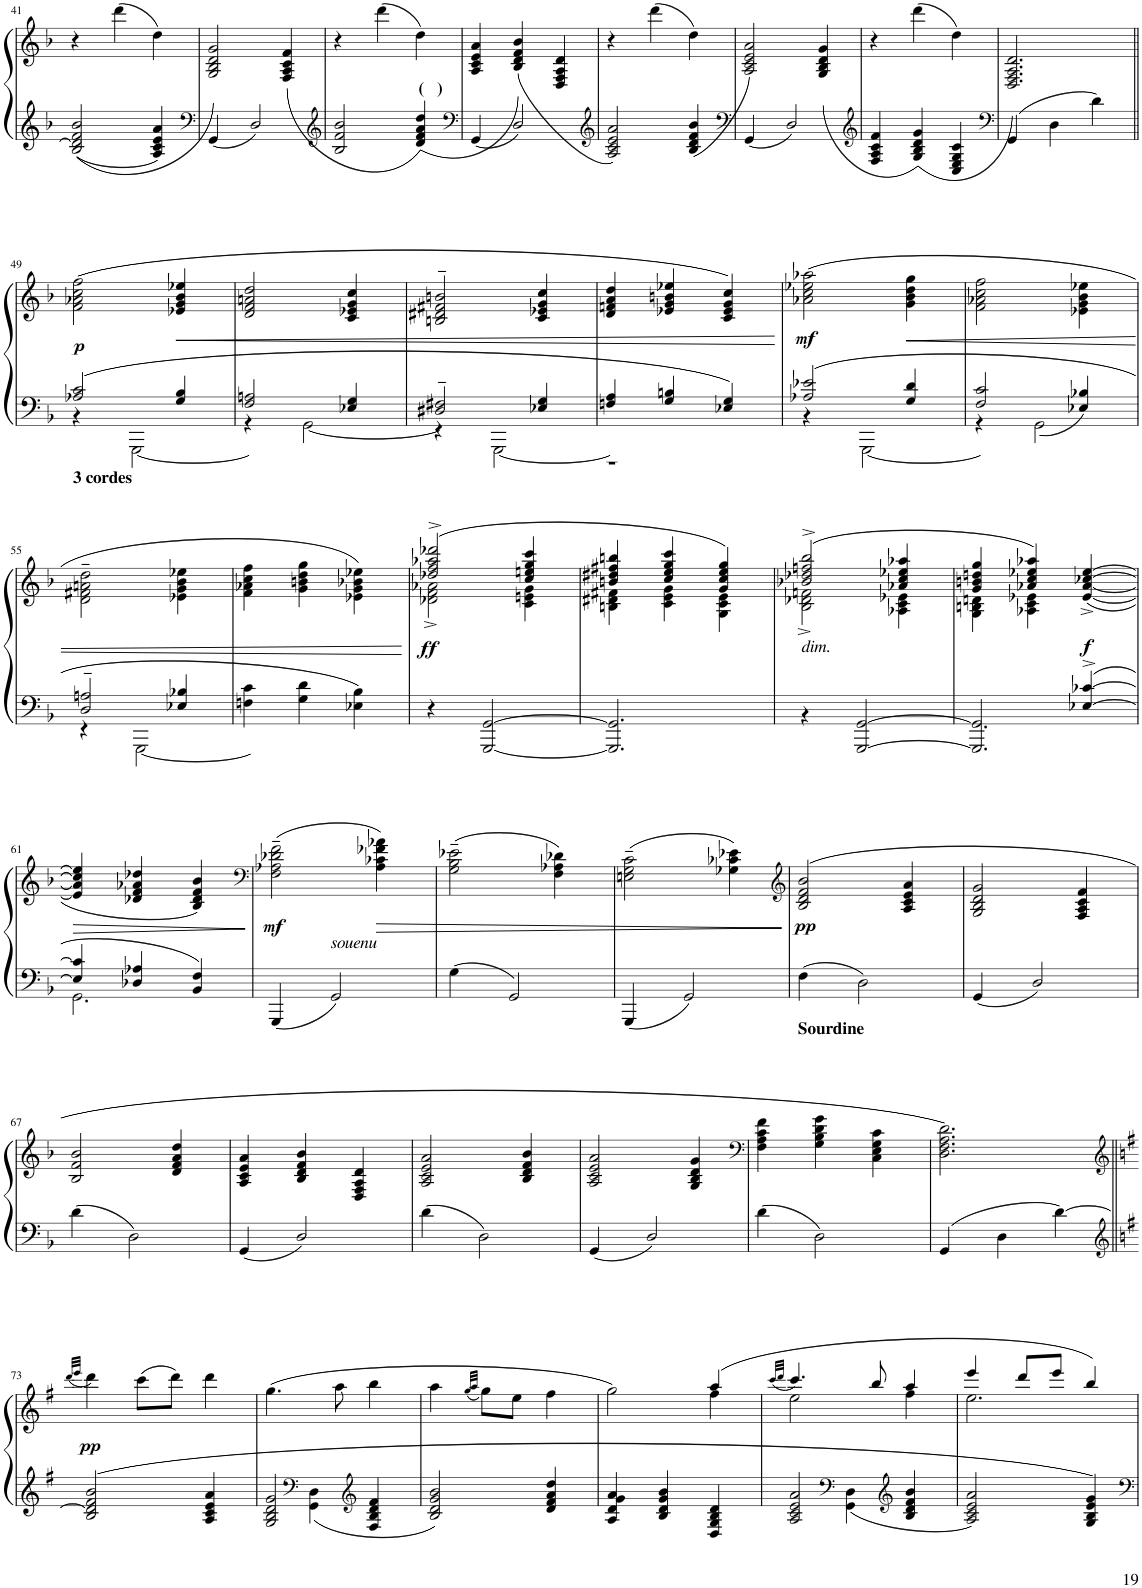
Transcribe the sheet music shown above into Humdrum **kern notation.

**kern	**kern	**dynam
*part1	*part1	*part1
*staff2	*staff1	*staff1/2
*I"Piano	*	*
*I'Pno.	*	*
!!LO:PB:g=z
*clefG2	*clefG2	*
*k[b-]	*k[b-]	*
*M3/4	*M3/4	*
=41	=41	=41
(2B-/ 2d/] 2f/ 2b-/	4r	.
.	(4ddd\	.
4A/ 4c/ 4e/ 4a/	4dd\)	.
=42	=42	=42
*clefF4	*	*
4GG/	2G/ 2B-/ 2d/ 2g/)	.
2D/	.	.
.	(4F/ 4A/ 4c/ 4f/	.
=43	=43	=43
*clefG2	*	*
2B-/ 2f/ 2b-/	4r	.
.	(4ddd\	.
!LO:TX:a:B:t=(   )	!	!
(4d/ 4f/ 4a/ 4dd/)	4dd\)	.
=44	=44	=44
*clefF4	*	*
4GG/	4A/ 4c/ 4e/ 4a/	.
2D/	(4B-/ 4d/ 4f/ 4b-/)	.
.	4D/ 4F/ 4A/ 4d/	.
=45	=45	=45
*clefG2	*	*
2A/ 2c/ 2e/ 2a/)	4r	.
.	(4ddd\	.
(4B-/ 4d/ 4f/ 4b-/	4dd\)	.
=46	=46	=46
*clefF4	*	*
4GG/	2A/ 2c/ 2e/ 2a/)	.
2D/	.	.
.	(4G/ 4B-/ 4d/ 4g/	.
=47	=47	=47
*clefG2	*	*
4F/ 4A/ 4c/ 4f/	4r	.
(4G/ 4B-/ 4d/ 4g/)	(4ddd\	.
4C/ 4E/ 4G/ 4c/	4dd\)	.
=48	=48	=48
*clefF4	*	*
4GG/	2.D/ 2.F/ 2.A/ 2.d/)	.
4D\	.	.
4d\	.	.
!!LO:LB:g=z
=49||	=49||	=49||
*^	*	*
!LO:TX:b:B:t=3 cordes	!	!	!
!	!	!	!LO:DY:b
2A-X/ 2c/	4r	(2f\ 2a-X\ 2cc\ 2ff\	p
.	[2GGG\	.	.
!	!	!	!LO:HP:b
4G/ 4B-/	.	4e-X/ 4g/ 4b-/ 4ee-X/	<
=50	=50	=50	=50
*	*^	*	*
2F/ 2An/	4r	4GGG]	2d/ 2f/ 2an/ 2dd/	.
.	[2GG\	2ryy	.	.
4E-X/ 4G/	.	.	4c/ 4e-X/ 4g/ 4cc/	.
=51	=51	=51	=51	=51
2D#X/~ 2F#X/~	4r	4GG]	2Bn/~> 2d#X/~> 2f#X/~> 2bn/~>	.
.	[2GGG\	2ryy	.	.
4E-X/ 4G/	.	.	4c/ 4e-X/ 4g/ 4cc/	.
*	*v	*v	*	*
=52	=52	=52	=52
4Fn/ 4A/	4GGG]	4d/ 4fn/ 4a/ 4dd/	.
4G/ 4Bn/	2ryy	4e-X/ 4g/ 4bn/ 4ee-X/	.
4E-X/ 4G/	.	4c/ 4e-/ 4g/ 4cc/)	.
=53	=53	=53	=53
!	!	!	!LO:DY:b
2A-X/ 2e-X/	4r	(2a-X\ 2cc\ 2ee-X\ 2aa-X\	mf
.	[2GGG\	.	.
!	!	!	!LO:HP:b
4G/ 4d/	.	4g\ 4b-\ 4dd\ 4gg\	<
=54	=54	=54	=54
*	*^	*	*
2F/ 2c/	4r	4GGG]	2f\ 2a-X\ 2cc\ 2ff\	.
.	[2GG\	2ryy	.	.
4E-X/ 4B-X/	.	.	4e-X\ 4g\ 4b-\ 4ee-X\	.
!!LO:LB:g=z
=55	=55	=55	=55	=55
2D/~ 2An/~	4r	4GG]	2d\~ 2f#X\~ 2an\~ 2dd\~	.
.	[2GGG\	2ryy	.	.
4E-X/ 4B-X/	.	.	4e-X\ 4g\ 4b-\ 4ee-X\	.
*	*v	*v	*	*
=56	=56	=56	=56
4Fn\ 4c\	4GGG]	4f\ 4a-X\ 4cc\ 4ff\	.
4G\ 4d\	2ryy	4g\ 4bn\ 4dd\ 4gg\	.
4E-X\ 4B-\	.	4e-X\ 4g\ 4b-X\ 4ee-X\)	.
*v	*v	*	*
.	.	[
=57	=57	=57
*	*^	*
!	!	!	!LO:DY:b
4r	(2dd-X/^ 2ff/^ 2aa-X/^ 2ddd-X/^	2d-X\^ 2f\^ 2a-X\^	ff
[2GGG/ [2GG/	.	.	.
.	4cc/ 4een/ 4gg/ 4ccc/	4c\ 4en\ 4g\	.
=58	=58	=58	=58
2.GGG/] 2.GG/]	4bn/ 4dd#X/ 4ff#X/ 4bbn/	4Bn\ 4d#X\ 4f#X\	.
.	4cc/ 4ee/ 4gg/ 4ccc/	4c\ 4e\ 4g\	.
.	4g/ 4cc/ 4ee/ 4gg/)	4G\ 4c\ 4e\	.
=59	=59	=59	=59
*^	*	*	*
!	!	!LO:TX:b:i:t=dim.	!	!
2.ryy	4r	(2b-X/^ 2dd-X/^ 2ffn/^ 2bb-/^	2B-\^ 2d-X\^ 2fn\^	.
.	[2GGG/ [2GG/	.	.	.
.	.	4a-X/ 4cc/ 4ee-X/ 4aa-X/	4A-X\ 4c\ 4e-X\	.
=60	=60	=60	=60	=60
2ryy	2.GGG/] 2.GG/]	4g/ 4bn/ 4ddn/ 4gg/	4G\ 4Bn\ 4dn\	.
.	.	4a-X/ 4cc/ 4ee-X/ 4aa-X/)	4A-X\ 4c\ 4e-X\	.
!	!	!	!	!LO:DY:b
[4E-X/^ [4c-X/^	.	([4e-/^ [4a-/^ [4cc-X/^ [4ee-/^	4ryy	f
!!LO:LB:g=z
=61	=61	=61	=61	=61
!	!	!	!	!LO:HP:b
*	*	*v	*v	*
4E-/] 4c-/]	2.GG\	4e-/] 4a-/] 4cc-/] 4ee-/]	>
4D-X/ 4A-X/	.	4d-X/ 4f/ 4a-X/ 4dd-X/	.
4BB-/ 4F/	.	4B-/ 4d-/ 4f/ 4b-/)	.
*v	*v	*	*
.	.	[
=62	=62	=62
*	*clefF4	*
!	!	!LO:DY:b
4GGG/	(2F\~ 2A-X\~ 2d-X\~ 2f\~	mf
!LO:TX:a:i:t=souenu	!	!
2GG/	.	.
.	4A-\ 4c-X\ 4f-X\ 4a-X\)	.
=63	=63	=63
4G\	(2G\~ 2B-\~ 2e-X\~	.
2GG/	.	.
.	4F\ 4A-X\ 4d-X\)	.
=64	=64	=64
4GGG/	(2En\~ 2G\~ 2c\~	.
2GG/	.	.
.	4G-X\ 4c-X\ 4e-X\)	.
.	.	]
=65	=65	=65
*	*clefG2	*
!LO:TX:b:B:t=Sourdine	!	!
!	!	!LO:DY:b
4F\	(2B-/ 2d/ 2f/ 2b-/	pp
2D\	.	.
.	4A/ 4c/ 4e/ 4a/	.
=66	=66	=66
4GG/	2G/ 2B-/ 2d/ 2g/	.
2D/	.	.
.	4F/ 4A/ 4c/ 4f/	.
!!LO:LB:g=z
=67	=67	=67
4d\	2B-/ 2f/ 2b-/	.
2D\	.	.
.	4d/ 4f/ 4a/ 4dd/	.
=68	=68	=68
4GG/	4A/ 4c/ 4e/ 4a/	.
2D/	4B-/ 4d/ 4f/ 4b-/	.
.	4D/ 4F/ 4A/ 4d/	.
=69	=69	=69
4d\	2A/ 2c/ 2e/ 2a/	.
2D\	.	.
.	4B-/ 4d/ 4f/ 4b-/	.
=70	=70	=70
4GG/	2A/ 2c/ 2e/ 2a/	.
2D/	.	.
.	4G/ 4B-/ 4d/ 4g/	.
=71	=71	=71
*	*clefF4	*
4d\	4F\ 4A\ 4c\ 4f\	.
2D\	4G\ 4B-\ 4d\ 4g\	.
.	4C\ 4E\ 4G\ 4c\	.
=72	=72	=72
4GG/	2.D\ 2.F\ 2.A\ 2.d\)	.
4D\	.	.
[4d\	.	.
!!LO:LB:g=z
=73||	=73||	=73||
*clefG2	*clefG2	*
*k[f#]	*k[f#]	*
*	*^	*
.	.	(32qddd/LLL	.
.	.	32qeee/JJJ	.
!	!	!	!LO:DY:b
2B/ 2d/] 2f#/ 2b/	4ddd\	8ddd)	pp
.	.	8ryy	.
.	(8ccc\L	2ryy	.
.	8ddd\J)	.	.
4A/ 4c/ 4e/ 4a/	4ddd\	.	.
*	*v	*v	*
=74	=74	=74
*^	*	*
2G/ 2B/ 2d/ 2g/	4ryy	(4.gg\	.
*clefF4	*	*	*
.	4GG\ 4D\	.	.
.	.	8aa\	.
*clefG2	*	*	*
4F#/ 4B/ 4d/ 4f#/	4ryy	4bb\	.
*v	*v	*	*
=75	=75	=75
*	*^	*
2B/ 2d/ 2g/ 2b/	4aa\	4ryy	.
.	.	32qgg/LLL	.
.	.	32qaa/JJJ	.
.	(8gg\L	16gg	.
.	.	8.ryy	.
.	8ee\J	.	.
4d/ 4f#/ 4a/ 4dd/	4ff#\	4ryy	.
=76	=76	=76	=76
4A/ 4d/ 4g/ 4a/	2gg\)	2ryy	.
4B/ 4d/ 4g/ 4b/	.	.	.
4D/ 4G/ 4B/ 4d/	(4aa/	4ff#\	.
=77	=77	=77	=77
*	*	*^	*
.	.	.	(32qccc/LLL	.
.	.	.	32qddd/JJJ	.
*^	*	*	*	*
2A/ 2c/ 2e/ 2a/	4ryy	4.ccc/	2ee\	8ccc)	.
.	.	.	.	8ryy	.
*clefF4	*	*	*	*	*
.	4GG\ 4D\	.	.	2ryy	.
.	.	8bb/	.	.	.
*clefG2	*	*	*	*	*
4B/ 4d/ 4f#/ 4b/	4ryy	4aa/	4ff#\	.	.
*v	*v	*	*	*	*
*	*	*v	*v	*
=78	=78	=78	=78
2A/ 2c/ 2e/ 2a/	4eee/	2.ee\	.
.	8ddd/L	.	.
.	8eee/J	.	.
4G/ 4B/ 4e/ 4g/	4bb/)	.	.
*	*v	*v	*
=	=	=
*-	*-	*-
